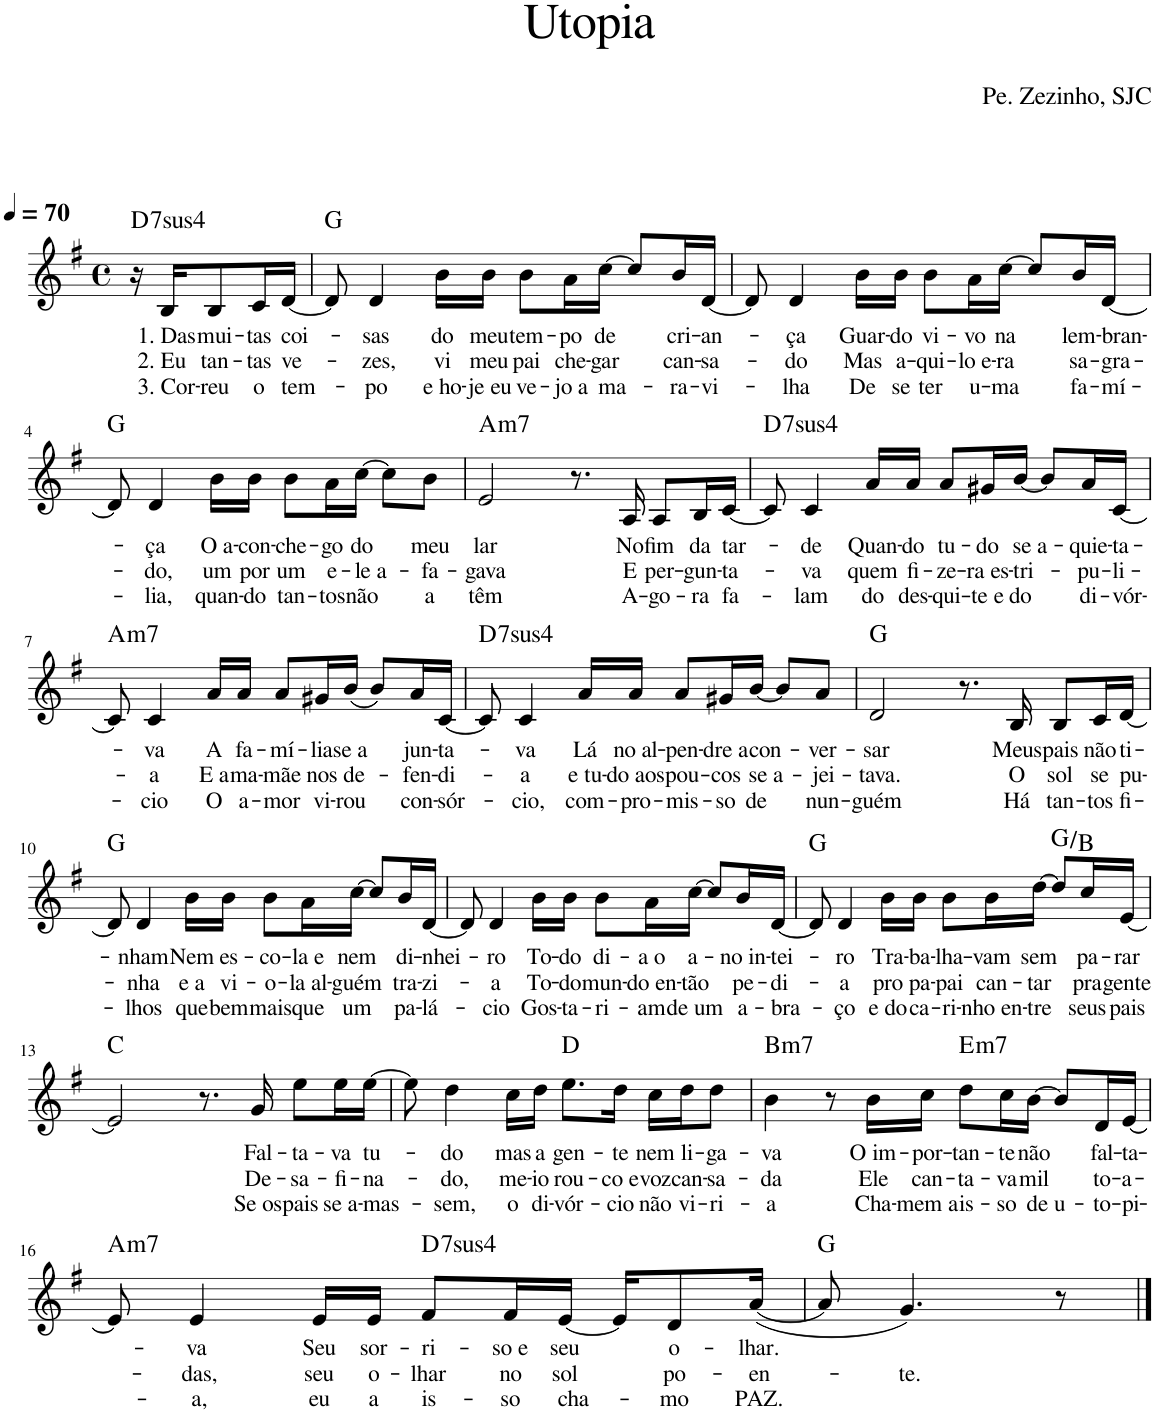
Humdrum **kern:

**kern	**text	**text	**text	**harte
*part1	*part1	*part1	*part1	*part1
*staff1	*staff1	*staff1	*staff1	*
*I"Voz	*	*	*	*
*I'Vo.	*	*	*	*
*clefG2	*	*	*	*
*k[f#]	*	*	*	*
*M4/4	*	*	*	*
*met(c)	*	*	*	*
*MM70	*	*	*	*
=1	=1	=1	=1	=1
!	!	!	!	!LO:H:kt=74
16r	.	.	.	D:sus4(7)
!	!LO:LY:b	!LO:LY:b	!LO:LY:b	!
16B/KL	1. Das	2. Eu	3. Cor-	.
!	!LO:LY:b	!LO:LY:b	!LO:LY:b	!
8B/	mui-	tan-	-reu	.
!	!LO:LY:b	!LO:LY:b	!LO:LY:b	!
16c/L	-tas	-tas	o	.
!	!LO:LY:b	!LO:LY:b	!LO:LY:b	!
[16d/JJ	coi-	ve-	tem-	.
=2	=2	=2	=2	=2
8d/]	.	.	.	G:maj
!	!LO:LY:b	!LO:LY:b	!LO:LY:b	!
4d/	-sas	-zes,	-po	.
!	!LO:LY:b	!LO:LY:b	!LO:LY:b	!
16b\LL	do	vi	e ho-	.
!	!LO:LY:b	!LO:LY:b	!LO:LY:b	!
16b\JJ	meu	meu	-je eu	.
!	!LO:LY:b	!LO:LY:b	!LO:LY:b	!
8b\L	tem-	pai	ve-	.
!	!LO:LY:b	!LO:LY:b	!LO:LY:b	!
16a\L	-po	che-	-jo a	.
!	!LO:LY:b	!LO:LY:b	!LO:LY:b	!
[16cc\JJ	de	-gar	ma-	.
8cc/L]	.	.	.	.
!	!LO:LY:b	!LO:LY:b	!LO:LY:b	!
16b/L	cri-	can-	-ra-	.
!	!LO:LY:b	!LO:LY:b	!LO:LY:b	!
[16d/JJ	-an-	-sa-	-vi-	.
=3	=3	=3	=3	=3
8d/]	.	.	.	.
!	!LO:LY:b	!LO:LY:b	!LO:LY:b	!
4d/	-ça	-do	-lha	.
!	!LO:LY:b	!LO:LY:b	!LO:LY:b	!
16b\LL	Guar-	Mas	De	.
!	!LO:LY:b	!LO:LY:b	!LO:LY:b	!
16b\JJ	-do	a-	se	.
!	!LO:LY:b	!LO:LY:b	!LO:LY:b	!
8b\L	vi-	-qui-	ter	.
!	!LO:LY:b	!LO:LY:b	!LO:LY:b	!
16a\L	-vo	-lo e-	u-	.
!	!LO:LY:b	!LO:LY:b	!LO:LY:b	!
[16cc\JJ	na	-ra	-ma	.
8cc/L]	.	.	.	.
!	!LO:LY:b	!LO:LY:b	!LO:LY:b	!
16b/L	lem-	sa-	-fa-	.
!	!LO:LY:b	!LO:LY:b	!LO:LY:b	!
[16d/JJ	-bran-	-gra-	-mí-	.
!!LO:LB:g=z
=4	=4	=4	=4	=4
8d/]	.	.	.	G:maj
!	!LO:LY:b	!LO:LY:b	!LO:LY:b	!
4d/	-ça	-do,	-lia,	.
!	!LO:LY:b	!LO:LY:b	!LO:LY:b	!
16b\LL	O a-	um	quan-	.
!	!LO:LY:b	!LO:LY:b	!LO:LY:b	!
16b\JJ	-con-	por	-do	.
!	!LO:LY:b	!LO:LY:b	!LO:LY:b	!
8b\L	-che-	um	tan-	.
!	!LO:LY:b	!LO:LY:b	!LO:LY:b	!
16a\L	-go	e-	-tos	.
!	!LO:LY:b	!LO:LY:b	!LO:LY:b	!
[16cc\JJ	do	-le a-	não	.
8cc\L]	.	.	.	.
!	!LO:LY:b	!LO:LY:b	!LO:LY:b	!
8b\J	meu	-fa-	a	.
=5	=5	=5	=5	=5
!	!LO:LY:b	!LO:LY:b	!LO:LY:b	!LO:H:kt=m7
2e/	lar	-gava	têm	A:min7
8.r	.	.	.	.
!	!LO:LY:b	!LO:LY:b	!LO:LY:b	!
16A/	No	E	A-	.
!	!LO:LY:b	!LO:LY:b	!LO:LY:b	!
8A/L	fim	per-	-go-	.
!	!LO:LY:b	!LO:LY:b	!LO:LY:b	!
16B/L	da	-gun-	-ra	.
!	!LO:LY:b	!LO:LY:b	!LO:LY:b	!
[16c/JJ	tar-	-ta-	fa-	.
=6	=6	=6	=6	=6
!	!	!	!	!LO:H:kt=74
8c/]	.	.	.	D:sus4(7)
!	!LO:LY:b	!LO:LY:b	!LO:LY:b	!
4c/	-de	-va	-lam	.
!	!LO:LY:b	!LO:LY:b	!LO:LY:b	!
16a/LL	Quan-	quem	do	.
!	!LO:LY:b	!LO:LY:b	!LO:LY:b	!
16a/JJ	-do	fi-	des-	.
!	!LO:LY:b	!LO:LY:b	!LO:LY:b	!
8a/L	tu-	-ze-	-qui-	.
!	!LO:LY:b	!LO:LY:b	!LO:LY:b	!
16g#X/L	-do	-ra es-	-te e	.
!	!LO:LY:b	!LO:LY:b	!LO:LY:b	!
[16b/JJ	se a-	-tri-	do	.
8b/L]	.	.	.	.
!	!LO:LY:b	!LO:LY:b	!LO:LY:b	!
16a/L	-quie-	-pu-	di-	.
!	!LO:LY:b	!LO:LY:b	!LO:LY:b	!
[16c/JJ	-ta-	-li-	-vór-	.
!!LO:LB:g=z
=7	=7	=7	=7	=7
!	!	!	!	!LO:H:kt=m7
8c/]	.	.	.	A:min7
!	!LO:LY:b	!LO:LY:b	!LO:LY:b	!
4c/	-va	-a	-cio	.
!	!LO:LY:b	!LO:LY:b	!LO:LY:b	!
16a/LL	A	E a	O	.
!	!LO:LY:b	!LO:LY:b	!LO:LY:b	!
16a/JJ	fa-	ma-	a-	.
!	!LO:LY:b	!LO:LY:b	!LO:LY:b	!
8a/L	-mí-	-mãe	-mor	.
!	!LO:LY:b	!LO:LY:b	!LO:LY:b	!
16g#X/L	-lia	nos	vi-	.
!	!LO:LY:b	!LO:LY:b	!LO:LY:b	!
(16b/JJ	se a	de-	-rou	.
8b/L)	.	.	.	.
!	!LO:LY:b	!LO:LY:b	!LO:LY:b	!
16a/L	jun-	-fen-	con-	.
!	!LO:LY:b	!LO:LY:b	!LO:LY:b	!
[16c/JJ	-ta-	-di-	-sór-	.
=8	=8	=8	=8	=8
!	!	!	!	!LO:H:kt=74
8c/]	.	.	.	D:sus4(7)
!	!LO:LY:b	!LO:LY:b	!LO:LY:b	!
4c/	-va	-a	-cio,	.
!	!LO:LY:b	!LO:LY:b	!LO:LY:b	!
16a/LL	Lá	e tu-	com-	.
!	!LO:LY:b	!LO:LY:b	!LO:LY:b	!
16a/JJ	no al-	-do aos	-pro-	.
!	!LO:LY:b	!LO:LY:b	!LO:LY:b	!
8a/L	-pen-	pou-	-mis-	.
!	!LO:LY:b	!LO:LY:b	!LO:LY:b	!
16g#X/L	-dre a	-cos	-so	.
!	!LO:LY:b	!LO:LY:b	!LO:LY:b	!
[16b/JJ	con-	se a-	de	.
8b/L]	.	.	.	.
!	!LO:LY:b	!LO:LY:b	!LO:LY:b	!
8a/J	-ver-	-jei-	nun-	.
=9	=9	=9	=9	=9
!	!LO:LY:b	!LO:LY:b	!LO:LY:b	!
2d/	-sar	-tava.	-guém	G:maj
8.r	.	.	.	.
!	!LO:LY:b	!LO:LY:b	!LO:LY:b	!
16B/	Meus	O	Há	.
!	!LO:LY:b	!LO:LY:b	!LO:LY:b	!
8B/L	pais	sol	tan-	.
!	!LO:LY:b	!LO:LY:b	!LO:LY:b	!
16c/L	não	se	-tos	.
!	!LO:LY:b	!LO:LY:b	!LO:LY:b	!
[16d/JJ	ti-	pu-	fi-	.
!!LO:LB:g=z
=10	=10	=10	=10	=10
8d/]	.	.	.	G:maj
!	!LO:LY:b	!LO:LY:b	!LO:LY:b	!
4d/	-nham	-nha	-lhos	.
!	!LO:LY:b	!LO:LY:b	!LO:LY:b	!
16b\LL	Nem	e a	que	.
!	!LO:LY:b	!LO:LY:b	!LO:LY:b	!
16b\JJ	es-	vi-	bem	.
!	!LO:LY:b	!LO:LY:b	!LO:LY:b	!
8b\L	-co-	-o-	mais	.
!	!LO:LY:b	!LO:LY:b	!LO:LY:b	!
16a\L	-la e	-la al-	que	.
!	!LO:LY:b	!LO:LY:b	!LO:LY:b	!
[16cc\JJ	nem	-guém	um	.
8cc/L]	.	.	.	.
!	!LO:LY:b	!LO:LY:b	!LO:LY:b	!
16b/L	di-	tra-	pa-	.
!	!LO:LY:b	!LO:LY:b	!LO:LY:b	!
[16d/JJ	-nhei-	-zi-	-lá-	.
=11	=11	=11	=11	=11
8d/]	.	.	.	.
!	!LO:LY:b	!LO:LY:b	!LO:LY:b	!
4d/	-ro	-a	-cio	.
!	!LO:LY:b	!LO:LY:b	!LO:LY:b	!
16b\LL	To-	To-	Gos-	.
!	!LO:LY:b	!LO:LY:b	!LO:LY:b	!
16b\JJ	-do	-do	-ta-	.
!	!LO:LY:b	!LO:LY:b	!LO:LY:b	!
8b\L	di-	mun-	-ri-	.
!	!LO:LY:b	!LO:LY:b	!LO:LY:b	!
16a\L	-a o	-do en-	-am	.
!	!LO:LY:b	!LO:LY:b	!LO:LY:b	!
[16cc\JJ	a-	-tão	de um	.
8cc/L]	.	.	.	.
!	!LO:LY:b	!LO:LY:b	!LO:LY:b	!
16b/L	-no in-	pe-	a-	.
!	!LO:LY:b	!LO:LY:b	!LO:LY:b	!
[16d/JJ	-tei-	-di-	-bra-	.
=12	=12	=12	=12	=12
8d/]	.	.	.	G:maj
!	!LO:LY:b	!LO:LY:b	!LO:LY:b	!
4d/	-ro	-a	-ço	.
!	!LO:LY:b	!LO:LY:b	!LO:LY:b	!
16b\LL	Tra-	pro	e do	.
!	!LO:LY:b	!LO:LY:b	!LO:LY:b	!
16b\JJ	-ba-	pa-	ca-	.
!	!LO:LY:b	!LO:LY:b	!LO:LY:b	!
8b\L	-lha-	-pai	-ri-	.
!	!LO:LY:b	!LO:LY:b	!LO:LY:b	!
16b\L	-vam	can-	-nho en-	.
!	!LO:LY:b	!LO:LY:b	!LO:LY:b	!
[16dd\JJ	sem	-tar	-tre	.
8dd/L]	.	.	.	G:maj/3
!	!LO:LY:b	!LO:LY:b	!LO:LY:b	!
16cc/L	pa-	pra	seus	.
!	!LO:LY:b	!LO:LY:b	!LO:LY:b	!
[16e/JJ	-rar	gente	pais	.
!!LO:LB:g=z
=13	=13	=13	=13	=13
2e/]	.	.	.	C:maj
8.r	.	.	.	.
!	!LO:LY:b	!LO:LY:b	!LO:LY:b	!
16g/	Fal-	De-	Se os	.
!	!LO:LY:b	!LO:LY:b	!LO:LY:b	!
8ee\L	-ta-	-sa-	pais	.
!	!LO:LY:b	!LO:LY:b	!LO:LY:b	!
16ee\L	-va	-fi-	se a-	.
!	!LO:LY:b	!LO:LY:b	!LO:LY:b	!
[16ee\JJ	tu-	-na-	-mas-	.
=14	=14	=14	=14	=14
8ee\]	.	.	.	.
!	!LO:LY:b	!LO:LY:b	!LO:LY:b	!
4dd\	-do	-do,	-sem,	.
!	!LO:LY:b	!LO:LY:b	!LO:LY:b	!
16cc\LL	mas	me-	o	.
!	!LO:LY:b	!LO:LY:b	!LO:LY:b	!
16dd\JJ	a	-io	di-	.
!	!LO:LY:b	!LO:LY:b	!LO:LY:b	!
8.ee\L	gen-	rou-	-vór-	D:maj
!	!LO:LY:b	!LO:LY:b	!LO:LY:b	!
16dd\Jk	-te	-co e	-cio	.
!	!LO:LY:b	!LO:LY:b	!LO:LY:b	!
16cc\LL	nem	voz	não	.
!	!LO:LY:b	!LO:LY:b	!LO:LY:b	!
16dd\J	li-	can-	vi-	.
!	!LO:LY:b	!LO:LY:b	!LO:LY:b	!
8dd\J	-ga-	-sa-	-ri-	.
=15	=15	=15	=15	=15
!	!LO:LY:b	!LO:LY:b	!LO:LY:b	!LO:H:kt=m7
4b\	-va	-da	-a	B:min7
8r	.	.	.	.
!	!LO:LY:b	!LO:LY:b	!LO:LY:b	!
16b\LL	O im-	Ele	Cha-	.
!	!LO:LY:b	!LO:LY:b	!LO:LY:b	!
16cc\JJ	-por-	can-	-mem a	.
!	!LO:LY:b	!LO:LY:b	!LO:LY:b	!LO:H:kt=m7
8dd\L	-tan-	-ta-	is-	E:min7
!	!LO:LY:b	!LO:LY:b	!LO:LY:b	!
16cc\L	-te	-va	-so	.
!	!LO:LY:b	!LO:LY:b	!LO:LY:b	!
[16b\JJ	não	mil	de u-	.
8b/L]	.	.	.	.
!	!LO:LY:b	!LO:LY:b	!LO:LY:b	!
16d/L	fal-	to-	-to-	.
!	!LO:LY:b	!LO:LY:b	!LO:LY:b	!
[16e/JJ	-ta-	-a-	-pi-	.
!!LO:LB:g=z
=16	=16	=16	=16	=16
!	!	!	!	!LO:H:kt=m7
8e/]	.	.	.	A:min7
!	!LO:LY:b	!LO:LY:b	!LO:LY:b	!
4e/	-va	-das,	-a,	.
!	!LO:LY:b	!LO:LY:b	!LO:LY:b	!
16e/LL	Seu	seu	eu	.
!	!LO:LY:b	!LO:LY:b	!LO:LY:b	!
16e/JJ	sor-	o-	a	.
!	!LO:LY:b	!LO:LY:b	!LO:LY:b	!LO:H:kt=74
8f#/L	-ri-	-lhar	is-	D:sus4(7)
!	!LO:LY:b	!LO:LY:b	!LO:LY:b	!
16f#/L	-so e	no	-so	.
!	!LO:LY:b	!LO:LY:b	!LO:LY:b	!
[16e/JJ	seu	sol	cha-	.
16e/KL]	.	.	.	.
!	!LO:LY:b	!LO:LY:b	!LO:LY:b	!
8d/	o-	po-	-mo	.
!	!LO:LY:b	!LO:LY:b	!LO:LY:b	!
([16a/Jk	-lhar.	-en-	PAZ.	.
=17	=17	=17	=17	=17
8a/]	.	.	.	G:maj
!	!	!LO:LY:b	!	!
4.g/)	.	-te.	.	.
8r	.	.	.	.
==	==	==	==	==
*-	*-	*-	*-	*-
